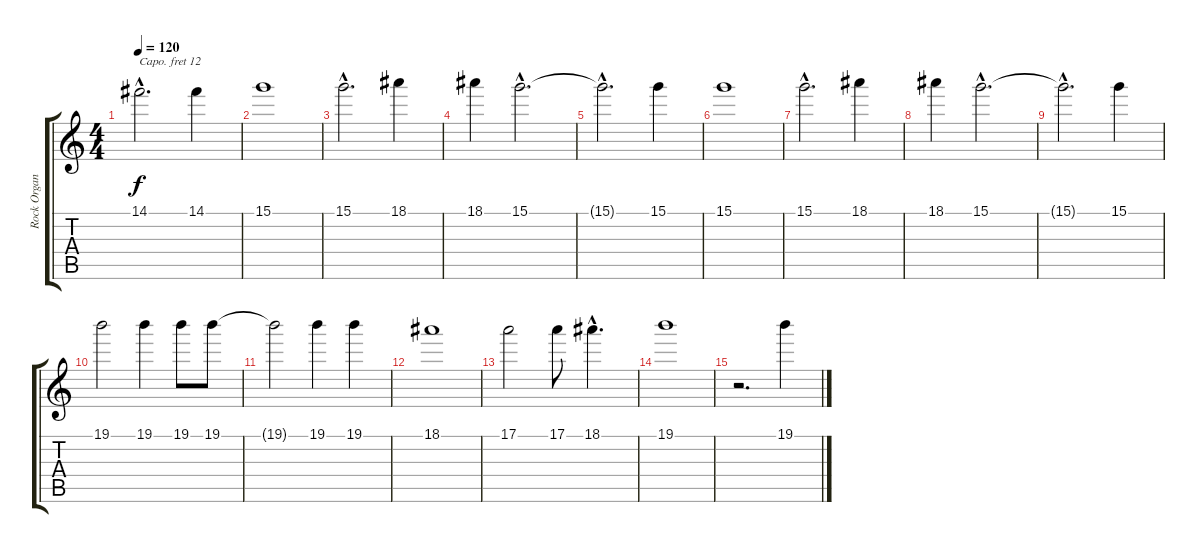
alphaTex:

\track ("Rock Organ" "Rock Organ") {instrument rockorgan}
\staff {score tabs}
\capo 12
\tuning (E4 B3 G3 D3 A2 E2) {hide}
\ts (4 4)
\tempo 120
\clef g2
\ks c
14.1{hac t}.2{d dy f} 14.1.4 |
15.1.1 |
15.1{hac}.2{d} 18.1.4 |
18.1.4 15.1{hac}.2{d} |
15.1{hac t}.2{d} 15.1.4 |
15.1.1 |
15.1{hac}.2{d} 18.1.4 |
18.1.4 15.1{hac}.2{d} |
15.1{hac t}.2{d} 15.1.4 |
19.1.2 19.1.4 19.1.8 19.1.8 |
19.1{t}.2 19.1.4 19.1.4 |
18.1.1 |
17.1.2 17.1.8 18.1{hac}.4{d} |
19.1.1 |
r.2{d} 19.1.4
